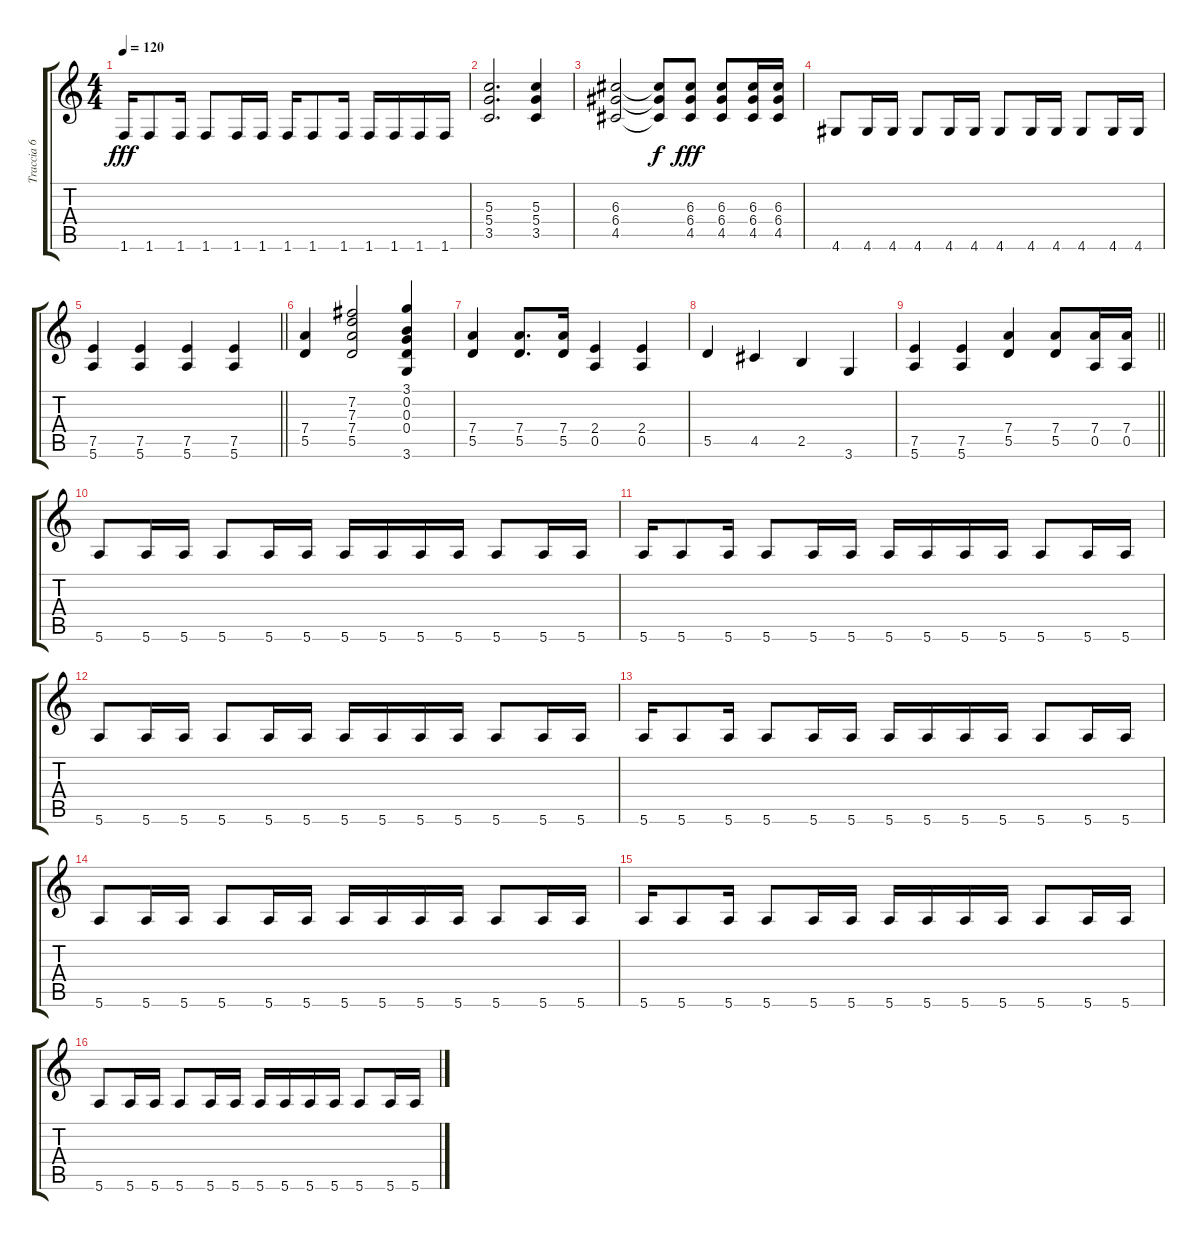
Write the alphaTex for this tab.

\track ("Traccia 6" "Traccia 6") {instrument distortionguitar}
\staff {score tabs}
\tuning (E4 B3 G3 D3 A2 E2) {hide}
\ts (4 4)
\tempo 120
\clef g2
\ks c
1.6.16{dy fff} 1.6.8 1.6.16 1.6.8 1.6.16 1.6.16 1.6.16 1.6.8 1.6.16 1.6.16 1.6.16 1.6.16 1.6.16 |
(5.3 5.4 3.5).2{d} (5.3 5.4 3.5).4 |
(6.3 6.4 4.5).2 (6.3{t} 6.4{t} 4.5{t}).8{dy f} (6.3 6.4 4.5).8{dy fff} (6.3 6.4 4.5).8 (6.3 6.4 4.5).16 (6.3 6.4 4.5).16 |
4.6.8 4.6.16 4.6.16 4.6.8 4.6.16 4.6.16 4.6.8 4.6.16 4.6.16 4.6.8 4.6.16 4.6.16 |
\barLineRight lightlight
(7.5 5.6).4 (7.5 5.6).4 (7.5 5.6).4 (7.5 5.6).4 |
(7.4 5.5).4 (7.2 7.3 7.4 5.5).2 (3.1 0.2 0.3 0.4 3.6).4 |
(7.4 5.5).4 (7.4 5.5).8{d} (7.4 5.5).16 (2.4 0.5).4 (2.4 0.5).4 |
5.5.4 4.5.4 2.5.4 3.6.4 |
\barLineRight lightlight
(7.5 5.6).4 (7.5 5.6).4 (7.4 5.5).4 (7.4 5.5).8 (7.4 0.5).16 (7.4 0.5).16 |
5.6.8 5.6.16 5.6.16 5.6.8 5.6.16 5.6.16 5.6.16 5.6.16 5.6.16 5.6.16 5.6.8 5.6.16 5.6.16 |
5.6.16 5.6.8 5.6.16 5.6.8 5.6.16 5.6.16 5.6.16 5.6.16 5.6.16 5.6.16 5.6.8 5.6.16 5.6.16 |
5.6.8 5.6.16 5.6.16 5.6.8 5.6.16 5.6.16 5.6.16 5.6.16 5.6.16 5.6.16 5.6.8 5.6.16 5.6.16 |
5.6.16 5.6.8 5.6.16 5.6.8 5.6.16 5.6.16 5.6.16 5.6.16 5.6.16 5.6.16 5.6.8 5.6.16 5.6.16 |
5.6.8 5.6.16 5.6.16 5.6.8 5.6.16 5.6.16 5.6.16 5.6.16 5.6.16 5.6.16 5.6.8 5.6.16 5.6.16 |
5.6.16 5.6.8 5.6.16 5.6.8 5.6.16 5.6.16 5.6.16 5.6.16 5.6.16 5.6.16 5.6.8 5.6.16 5.6.16 |
5.6.8 5.6.16 5.6.16 5.6.8 5.6.16 5.6.16 5.6.16 5.6.16 5.6.16 5.6.16 5.6.8 5.6.16 5.6.16
